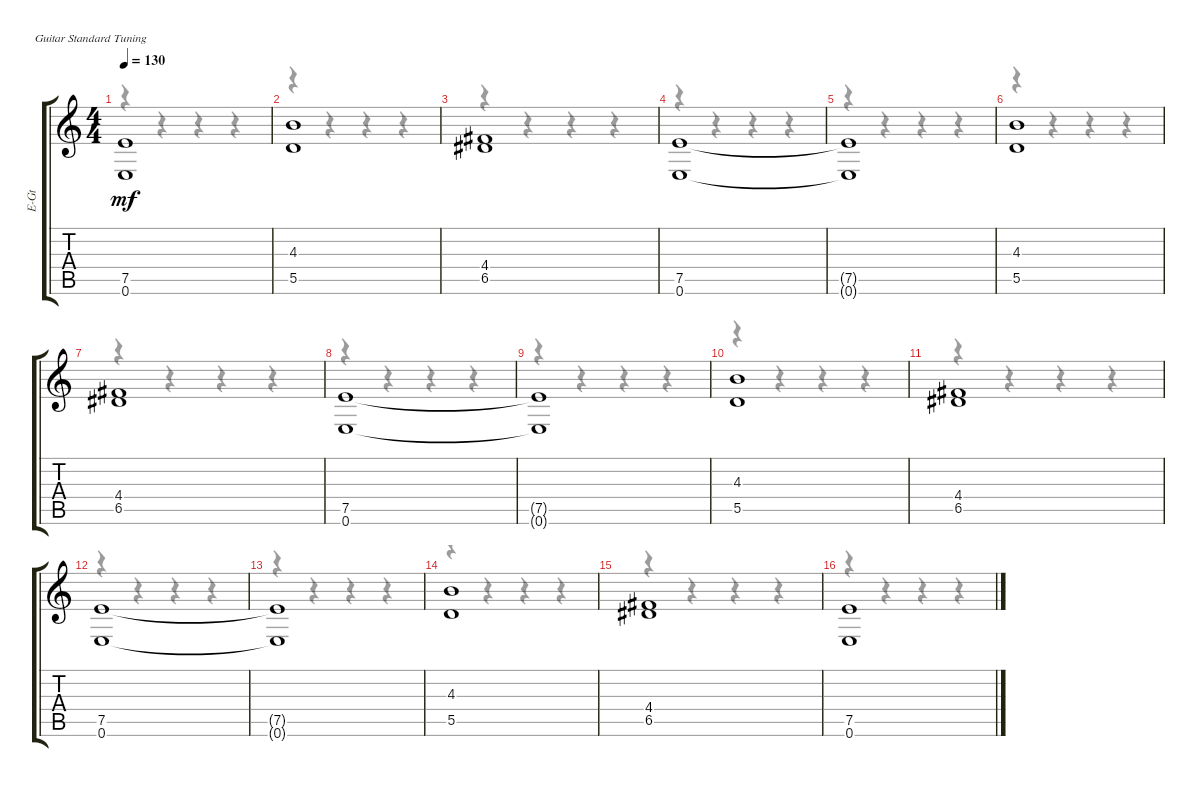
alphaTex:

\bracketExtendMode groupsimilarinstruments
\track ("Backing Guitar" "E-Gt") {instrument distortionguitar}
\staff {score tabs}
\tuning (E4 B3 G3 D3 A2 E2)
\voice
\ts (4 4)
\beaming (8 2 2 2 2)
\tempo 130
\clef g2
\ks c
(7.5 0.6).1{dy mf instrument distortionguitar} |
(4.3 5.5).1 |
(4.4{acc #} 6.5{acc #}).1 |
(7.5 0.6).1 |
(7.5{t} 0.6{t}).1 |
(4.3 5.5).1 |
(4.4{acc #} 6.5{acc #}).1 |
(7.5 0.6).1 |
(7.5{t} 0.6{t}).1 |
(4.3 5.5).1 |
(4.4{acc #} 6.5{acc #}).1 |
(7.5 0.6).1 |
(7.5{t} 0.6{t}).1 |
(4.3 5.5).1 |
(4.4{acc #} 6.5{acc #}).1 |
(7.5 0.6).1
\voice
\clef g2
\ottava regular
\simile none
\ks c
r.4{dy mf} r.4 r.4 r.4 |
r.4 r.4 r.4 r.4 |
r.4 r.4 r.4 r.4 |
r.4 r.4 r.4 r.4 |
r.4 r.4 r.4 r.4 |
r.4 r.4 r.4 r.4 |
r.4 r.4 r.4 r.4 |
r.4 r.4 r.4 r.4 |
r.4 r.4 r.4 r.4 |
r.4 r.4 r.4 r.4 |
r.4 r.4 r.4 r.4 |
r.4 r.4 r.4 r.4 |
r.4 r.4 r.4 r.4 |
r.4 r.4 r.4 r.4 |
r.4 r.4 r.4 r.4 |
r.4 r.4 r.4 r.4
